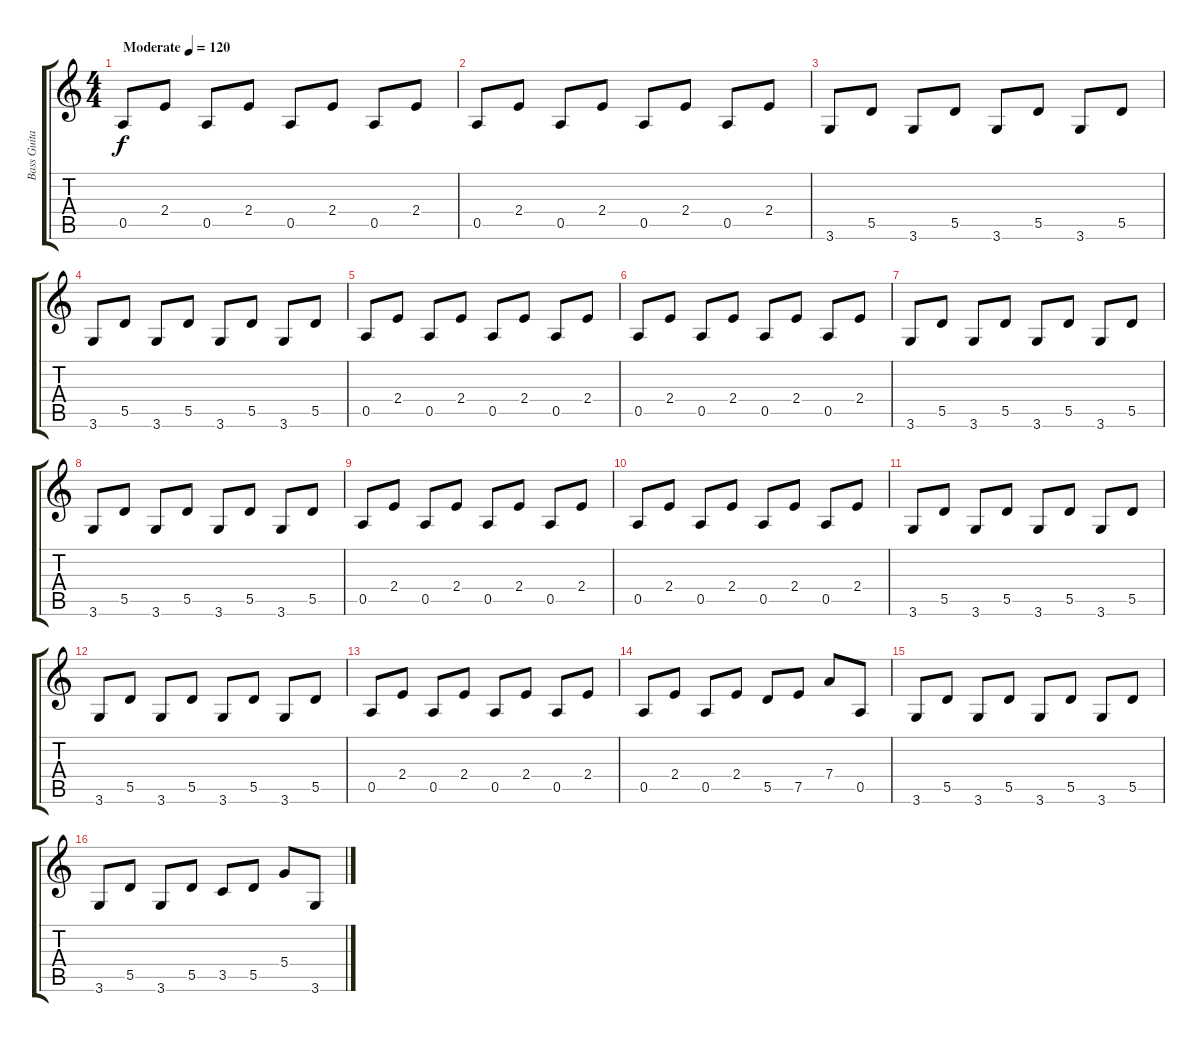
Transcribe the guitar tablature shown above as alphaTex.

\track ("Bass Guitar" "Bass Guita") {instrument electricbassfinger}
\staff {score tabs}
\tuning (E4 B3 G3 D3 A2 E2) {hide}
\ts (4 4)
\tempo (120 "Moderate")
\clef g2
\ks c
0.5.8{dy f volume 10 instrument electricbassfinger} 2.4.8 0.5.8 2.4.8 0.5.8 2.4.8 0.5.8 2.4.8 |
0.5.8 2.4.8 0.5.8 2.4.8 0.5.8 2.4.8 0.5.8 2.4.8 |
3.6.8 5.5.8 3.6.8 5.5.8 3.6.8 5.5.8 3.6.8 5.5.8 |
3.6.8 5.5.8 3.6.8 5.5.8 3.6.8 5.5.8 3.6.8 5.5.8 |
0.5.8 2.4.8 0.5.8 2.4.8 0.5.8 2.4.8 0.5.8 2.4.8 |
0.5.8 2.4.8 0.5.8 2.4.8 0.5.8 2.4.8 0.5.8 2.4.8 |
3.6.8 5.5.8 3.6.8 5.5.8 3.6.8 5.5.8 3.6.8 5.5.8 |
3.6.8 5.5.8 3.6.8 5.5.8 3.6.8 5.5.8 3.6.8 5.5.8 |
0.5.8 2.4.8 0.5.8 2.4.8 0.5.8 2.4.8 0.5.8 2.4.8 |
0.5.8 2.4.8 0.5.8 2.4.8 0.5.8 2.4.8 0.5.8 2.4.8 |
3.6.8 5.5.8 3.6.8 5.5.8 3.6.8 5.5.8 3.6.8 5.5.8 |
3.6.8 5.5.8 3.6.8 5.5.8 3.6.8 5.5.8 3.6.8 5.5.8 |
0.5.8 2.4.8 0.5.8 2.4.8 0.5.8 2.4.8 0.5.8 2.4.8 |
0.5.8 2.4.8 0.5.8 2.4.8 5.5.8 7.5.8 7.4.8 0.5.8 |
3.6.8 5.5.8 3.6.8 5.5.8 3.6.8 5.5.8 3.6.8 5.5.8 |
3.6.8 5.5.8 3.6.8 5.5.8 3.5.8 5.5.8 5.4.8 3.6.8
